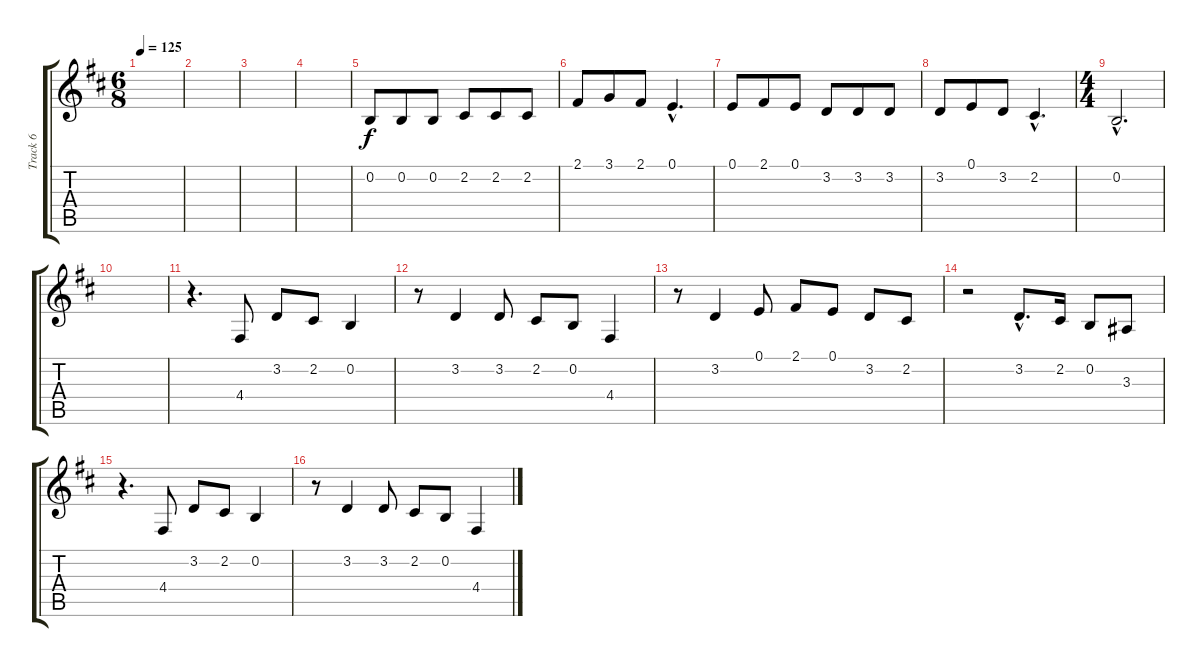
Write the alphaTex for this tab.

\track ("Track 6" "Track 6") {instrument clarinet}
\staff {score tabs}
\tuning (E4 B3 G3 D3 A2 E2) {hide}
\ts (6 8)
\tempo 125
\clef g2
\ks d
|
|
|
|
0.2.8 0.2.8 0.2.8 2.2.8 2.2.8 2.2.8 |
2.1.8 3.1.8 2.1.8 0.1{hac}.4{d} |
0.1.8 2.1.8 0.1.8 3.2.8 3.2.8 3.2.8 |
3.2.8 0.1.8 3.2.8 2.2{hac}.4{d} |
\ts (4 4)
0.2{hac}.2{d} |
|
r.4{d volume 10} 4.4.8{dy f} 3.2.8 2.2.8 0.2.4 |
r.8 3.2.4 3.2.8 2.2.8 0.2.8 4.4.4 |
r.8 3.2.4 0.1.8 2.1.8 0.1.8 3.2.8 2.2.8 |
r.2 3.2{hac}.8{d} 2.2.16 0.2.8 3.3.8 |
r.4{d volume 10} 4.4.8 3.2.8 2.2.8 0.2.4 |
r.8 3.2.4 3.2.8 2.2.8 0.2.8 4.4.4
